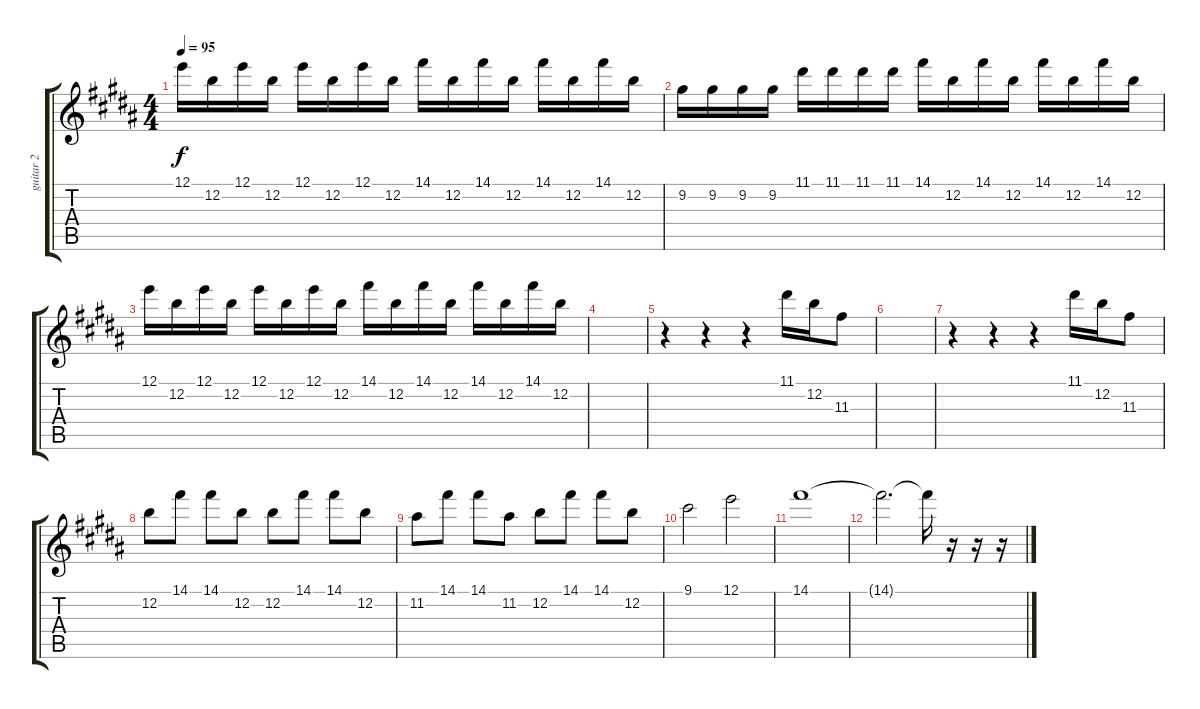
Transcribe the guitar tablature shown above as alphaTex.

\track ("guitar 2" "guitar 2") {instrument electricguitarjazz}
\staff {score tabs}
\tuning (E4 B3 G3 D3 A2 E2) {hide}
\ts (4 4)
\tempo 95
\clef g2
\ks b
12.1.16{dy f} 12.2.16 12.1.16 12.2.16 12.1.16 12.2.16 12.1.16 12.2.16 14.1.16 12.2.16 14.1.16 12.2.16 14.1.16 12.2.16 14.1.16 12.2.16 |
9.2.16 9.2.16 9.2.16 9.2.16 11.1.16 11.1.16 11.1.16 11.1.16 14.1.16 12.2.16 14.1.16 12.2.16 14.1.16 12.2.16 14.1.16 12.2.16 |
12.1.16 12.2.16 12.1.16 12.2.16 12.1.16 12.2.16 12.1.16 12.2.16 14.1.16 12.2.16 14.1.16 12.2.16 14.1.16 12.2.16 14.1.16 12.2.16 |
|
r.4 r.4 r.4 11.1.16{instrument overdrivenguitar} 12.2.16 11.3.8 |
|
r.4 r.4 r.4 11.1.16{instrument overdrivenguitar} 12.2.16 11.3.8 |
12.2.8 14.1.8 14.1.8 12.2.8 12.2.8 14.1.8 14.1.8 12.2.8 |
11.2.8 14.1.8 14.1.8 11.2.8 12.2.8 14.1.8 14.1.8 12.2.8 |
9.1.2 12.1.2 |
14.1.1 |
14.1{t}.2{d} 14.1{t}.16 r.16 r.16 r.16
